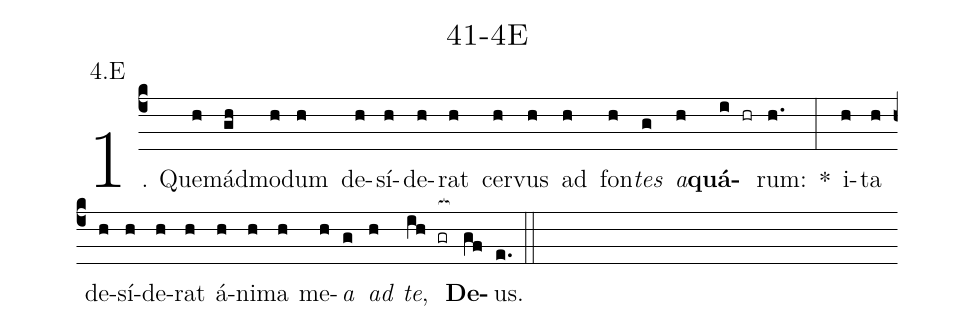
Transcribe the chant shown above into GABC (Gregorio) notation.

name: 41-4E;
annotation: 4.E;
%%
(c4)1. Quem(h)ád(gh)mo(h)dum(h) de(h)sí(h)de(h)rat(h) cer(h)vus(h) ad(h) fon(h)<i>tes</i>(g) <i>a</i>(h)<b>quá</b>(i hr)rum:(h.) *(:) i(h)ta(h) de(h)sí(h)de(h)rat(h) á(h)ni(h)ma(h) me(h)<i>a</i>(g) <i>ad</i>(h) <i>te</i>,(ih gr[ocb:1{]) <b>De</b>(gf[ocb:0}])us.(e.) (::)
